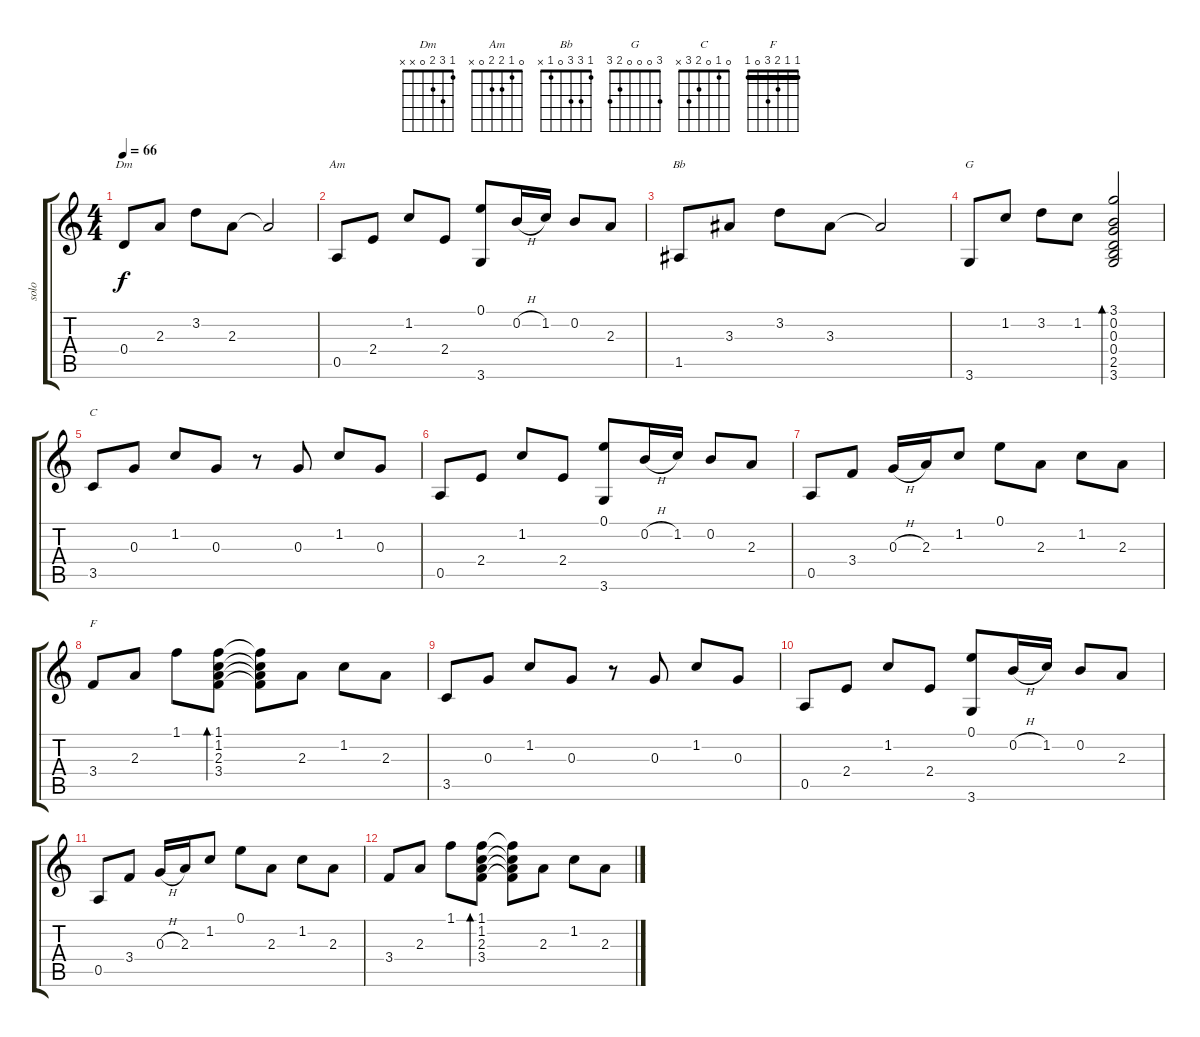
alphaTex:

\track ("solo" "solo") {instrument distortionguitar}
\staff {score tabs}
\tuning (E4 B3 G3 D3 A2 E2) {hide}
\chord ("Dm" 1 3 2 0 x x)
\chord ("Am" 0 1 2 2 0 x)
\chord ("Bb" 1 3 3 0 1 x)
\chord ("G" 3 0 0 0 2 3)
\chord ("C" 0 1 0 2 3 x)
\chord ("F" 1 1 2 3 0 1) {barre 1}
\ts (4 4)
\tempo 66
\clef g2
\ks c
0.4.8{ch "Dm" dy f} 2.3.8 3.2.8 2.3.8 2.3{t}.2 |
0.5.8{ch "Am"} 2.4.8 1.2.8 2.4.8 (0.1 3.6).8 0.2{h}.16 1.2.16 0.2.8 2.3.8 |
1.5.8{ch "Bb"} 3.3.8 3.2.8 3.3.8 3.3{t}.2 |
3.6.8{ch "G"} 1.2.8 3.2.8 1.2.8 (3.1 0.2 0.3 0.4 2.5 3.6).2{bd 240} |
3.5.8{ch "C"} 0.3.8 1.2.8 0.3.8 r.8 0.3.8 1.2.8 0.3.8 |
0.5.8 2.4.8 1.2.8 2.4.8 (0.1 3.6).8 0.2{h}.16 1.2.16 0.2.8 2.3.8 |
0.5.8 3.4.8 0.3{h}.16 2.3.16 1.2.8 0.1.8 2.3.8 1.2.8 2.3.8 |
3.4.8{ch "F"} 2.3.8 1.1.8 (1.1 1.2 2.3 3.4).8{bd 480} (1.1{t} 1.2{t} 2.3{t} 3.4{t}).8 2.3.8 1.2.8 2.3.8 |
3.5.8 0.3.8 1.2.8 0.3.8 r.8 0.3.8 1.2.8 0.3.8 |
0.5.8 2.4.8 1.2.8 2.4.8 (0.1 3.6).8 0.2{h}.16 1.2.16 0.2.8 2.3.8 |
0.5.8 3.4.8 0.3{h}.16 2.3.16 1.2.8 0.1.8 2.3.8 1.2.8 2.3.8 |
3.4.8 2.3.8 1.1.8 (1.1 1.2 2.3 3.4).8{bd 480} (1.1{t} 1.2{t} 2.3{t} 3.4{t}).8 2.3.8 1.2.8 2.3.8
